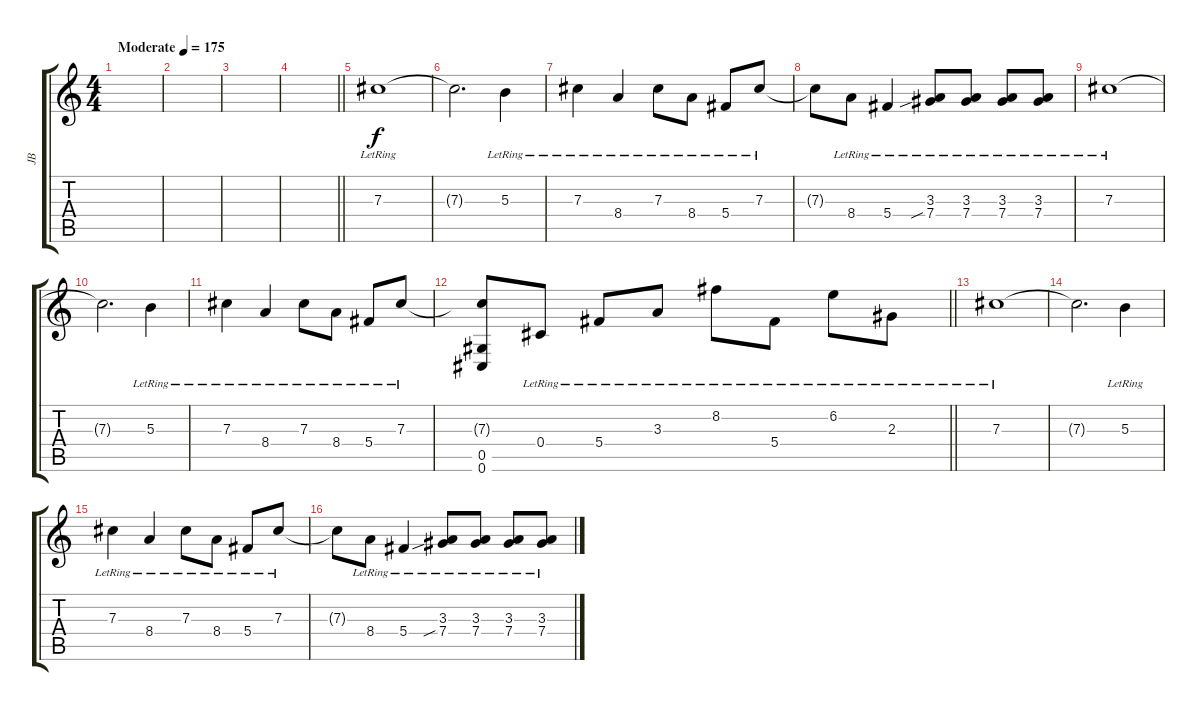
\track ("JB" "JB") {instrument acousticguitarsteel}
\staff {score tabs}
\tuning (Eb4 Bb3 Gb3 Db3 Ab2 Db2) {hide}
\ts (4 4)
\section ("" "")
\tempo (175 "Moderate")
\clef g2
\ks c
|
|
|
\barLineRight lightlight
|
\section ("" "")
7.3{lr}.1 |
7.3{t}.2{d} 5.3{lr}.4 |
7.3{lr}.4 8.4{lr}.4 7.3{lr}.8 8.4{lr}.8 5.4{lr}.8 7.3{lr}.8 |
7.3{t}.8 8.4{lr}.8 5.4{lr}.4 (3.3{lr} 7.4{sib lr}).8 (3.3{lr} 7.4{lr}).8 (3.3{lr} 7.4{lr}).8 (3.3{lr} 7.4{lr}).8 |
7.3{lr}.1 |
7.3{t}.2{d} 5.3{lr}.4 |
7.3{lr}.4 8.4{lr}.4 7.3{lr}.8 8.4{lr}.8 5.4{lr}.8 7.3{lr}.8 |
\barLineRight lightlight
(7.3{t} 0.5 0.6).8 0.4{lr}.8 5.4{lr}.8 3.3{lr}.8 8.2{lr}.8 5.4{lr}.8 6.2{lr}.8 2.3{lr}.8 |
\section ("" "")
7.3{lr}.1 |
7.3{t}.2{d} 5.3{lr}.4 |
7.3{lr}.4 8.4{lr}.4 7.3{lr}.8 8.4{lr}.8 5.4{lr}.8 7.3{lr}.8 |
7.3{t}.8 8.4{lr}.8 5.4{lr}.4 (3.3{lr} 7.4{sib lr}).8 (3.3{lr} 7.4{lr}).8 (3.3{lr} 7.4{lr}).8 (3.3{lr} 7.4{lr}).8
